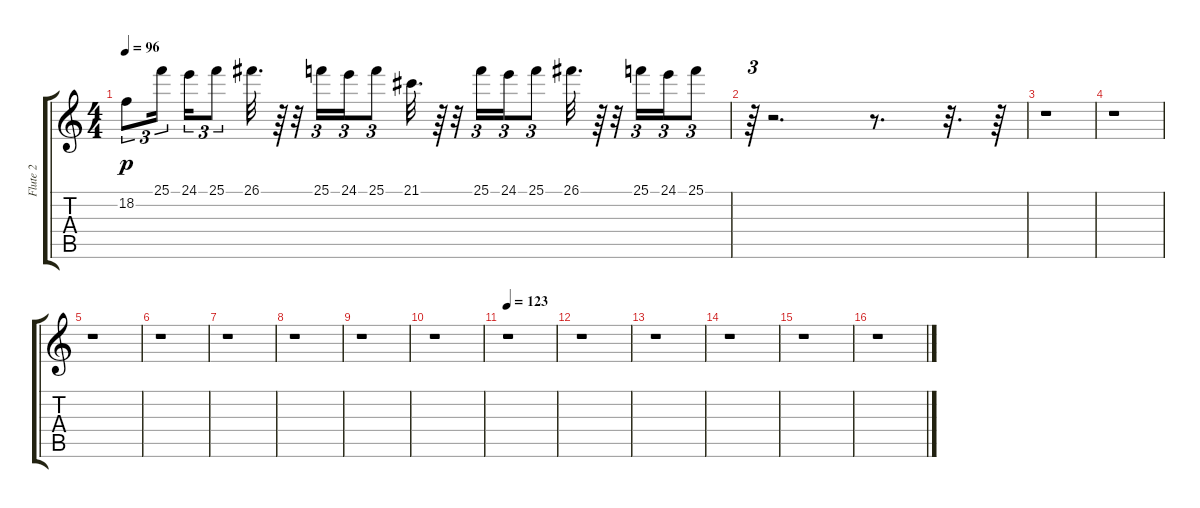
\track ("Flute 2" "Flute 2") {instrument flute}
\staff {score tabs}
\tuning (E4 B3 G3 D3 A2 E2) {hide}
\ts (4 4)
\tempo 96
\clef g2
\ks c
18.2.8{tu (3 2) dy p} 25.1.16{tu (3 2) beam splitsecondary} 24.1.16{tu (3 2)} 25.1.8{tu (3 2)} 26.1.32{d} r.64 r.32 25.1.16{tu (3 2)} 24.1.16{tu (3 2)} 25.1.8{tu (3 2)} 21.1.32{d} r.64 r.32 25.1.16{tu (3 2)} 24.1.16{tu (3 2)} 25.1.8{tu (3 2)} 26.1.32{d} r.64 r.32 25.1.16{tu (3 2)} 24.1.16{tu (3 2)} 25.1.8{tu (3 2)} |
r.64{tu (3 2)} r.2{d} r.8{d} r.32{d} r.64 |
r.1 |
r.1 |
r.1 |
r.1 |
r.1 |
r.1 |
r.1 |
r.1 |
\tempo 123
r.1 |
r.1 |
r.1 |
r.1 |
r.1 |
r.1
